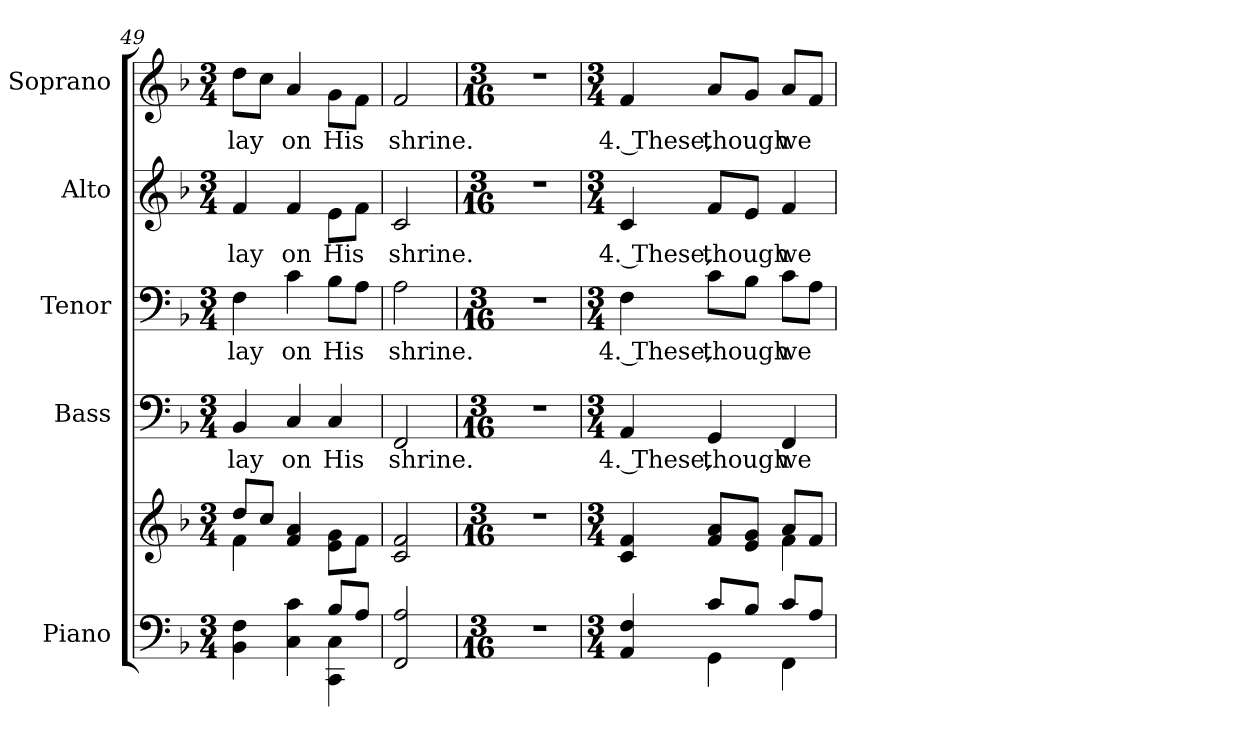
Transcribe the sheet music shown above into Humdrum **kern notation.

**kern	**kern	**kern	**text	**kern	**text	**kern	**text	**kern	**text
*part5	*part5	*part4	*part4	*part3	*part3	*part2	*part2	*part1	*part1
*staff6	*staff5	*staff4	*staff4	*staff3	*staff3	*staff2	*staff2	*staff1	*staff1
*I"Piano	*	*I"Bass	*	*I"Tenor	*	*I"Alto	*	*I"Soprano	*
*I'Pno.	*	*I'B.	*	*I'T.	*	*I'A.	*	*I'S.	*
*clefF4	*clefG2	*clefF4	*	*clefF4	*	*clefG2	*	*clefG2	*
*k[b-]	*k[b-]	*k[b-]	*	*k[b-]	*	*k[b-]	*	*k[b-]	*
*F:	*F:	*F:	*	*F:	*	*F:	*	*F:	*
*M3/4	*M3/4	*M3/4	*	*M3/4	*	*M3/4	*	*M3/4	*
=49	=49	=49	=49	=49	=49	=49	=49	=49	=49
*^	*^	*	*	*	*	*	*	*	*
!	!	!	!	!	!LO:LY:b:color=#000000	!	!	!	!	!	!
!	!	!	!	!	!	!	!LO:LY:b:color=#000000	!	!	!	!
!	!	!	!	!	!	!	!	!	!LO:LY:b:color=#000000	!	!
!	!	!	!	!	!	!	!	!	!	!	!LO:LY:b:color=#000000
4BB-i\ 4Fi	2ryy	8ddi/L	4fi\	4BB-i/	lay	4Fi\	lay	4fi/	lay	8ddi\L	lay
.	.	8cci/J	.	.	.	.	.	.	.	8cci\J	.
!	!	!	!	!	!LO:LY:b:color=#000000	!	!	!	!	!	!
!	!	!	!	!	!	!	!LO:LY:b:color=#000000	!	!	!	!
!	!	!	!	!	!	!	!	!	!LO:LY:b:color=#000000	!	!
!	!	!	!	!	!	!	!	!	!	!	!LO:LY:b:color=#000000
4Ci\ 4ci	.	4fi/ 4ai	4ryy	4Ci/	on	4ci\	on	4fi/	on	4ai/	on
!	!	!	!	!	!LO:LY:b:color=#000000	!	!	!	!	!	!
!	!	!	!	!	!	!	!LO:LY:b:color=#000000	!	!	!	!
!	!	!	!	!	!	!	!	!	!LO:LY:b:color=#000000	!	!
!	!	!	!	!	!	!	!	!	!	!	!LO:LY:b:color=#000000
8B-i/L	4CCi\ 4Ci	8ei\ 8giL	4ryy	4Ci/	His	8B-i\L	His	8ei\L	His	8gi\L	His
8Ai/J	.	8fi\J	.	.	.	8Ai\J	.	8fi\J	.	8fi\J	.
*v	*v	*	*	*	*	*	*	*	*	*	*
*	*v	*v	*	*	*	*	*	*	*	*
!!LO:PB:g=z
=50	=50	=50	=50	=50	=50	=50	=50	=50	=50
!	!	!	!LO:LY:b:color=#000000	!	!	!	!	!	!
!	!	!	!	!	!LO:LY:b:color=#000000	!	!	!	!
!	!	!	!	!	!	!	!LO:LY:b:color=#000000	!	!
!	!	!	!	!	!	!	!	!	!LO:LY:b:color=#000000
2FFi/ 2Ai	2ci/ 2fi	2FFi/	shrine.	2Ai\	shrine.	2ci/	shrine.	2fi/	shrine.
=51	=51	=51	=51	=51	=51	=51	=51	=51	=51
*M3/16	*M3/16	*M3/16	*	*M3/16	*	*M3/16	*	*M3/16	*
!LO:N:vis=1	!LO:N:vis=1	!LO:N:vis=1	!	!LO:N:vis=1	!	!LO:N:vis=1	!	!LO:N:vis=1	!
8.r	8.r	8.r	.	8.r	.	8.r	.	8.r	.
=52	=52	=52	=52	=52	=52	=52	=52	=52	=52
*M3/4	*M3/4	*M3/4	*	*M3/4	*	*M3/4	*	*M3/4	*
*^	*^	*	*	*	*	*	*	*	*
!	!	!	!	!	!LO:LY:b:color=#000000	!	!	!	!	!	!
!	!	!	!	!	!	!	!LO:LY:b:color=#000000	!	!	!	!
!	!	!	!	!	!	!	!	!	!LO:LY:b:color=#000000	!	!
!	!	!	!	!	!	!	!	!	!	!	!LO:LY:b:color=#000000
4AAi/ 4Fi	4ryy	4ci/ 4fi	2ryy	4AAi/	4. These,	4Fi\	4. These,	4ci/	4. These,	4fi/	4. These,
!	!	!	!	!	!LO:LY:b:color=#000000	!	!	!	!	!	!
!	!	!	!	!	!	!	!LO:LY:b:color=#000000	!	!	!	!
!	!	!	!	!	!	!	!	!	!LO:LY:b:color=#000000	!	!
!	!	!	!	!	!	!	!	!	!	!	!LO:LY:b:color=#000000
8ci/L	4GGi\	8fi/ 8aiL	.	4GGi/	though	8ci\L	though	8fi/L	though	8ai/L	though
8B-i/J	.	8ei/ 8giJ	.	.	.	8B-i\J	.	8ei/J	.	8gi/J	.
!	!	!	!	!	!LO:LY:b:color=#000000	!	!	!	!	!	!
!	!	!	!	!	!	!	!LO:LY:b:color=#000000	!	!	!	!
!	!	!	!	!	!	!	!	!	!LO:LY:b:color=#000000	!	!
!	!	!	!	!	!	!	!	!	!	!	!LO:LY:b:color=#000000
8ci/L	4FFi\	8ai/L	4fi\	4FFi/	we	8ci\L	we	4fi/	we	8ai/L	we
8Ai/J	.	8fi/J	.	.	.	8Ai\J	.	.	.	8fi/J	.
*v	*v	*	*	*	*	*	*	*	*	*	*
*	*v	*v	*	*	*	*	*	*	*	*
=	=	=	=	=	=	=	=	=	=
*-	*-	*-	*-	*-	*-	*-	*-	*-	*-
